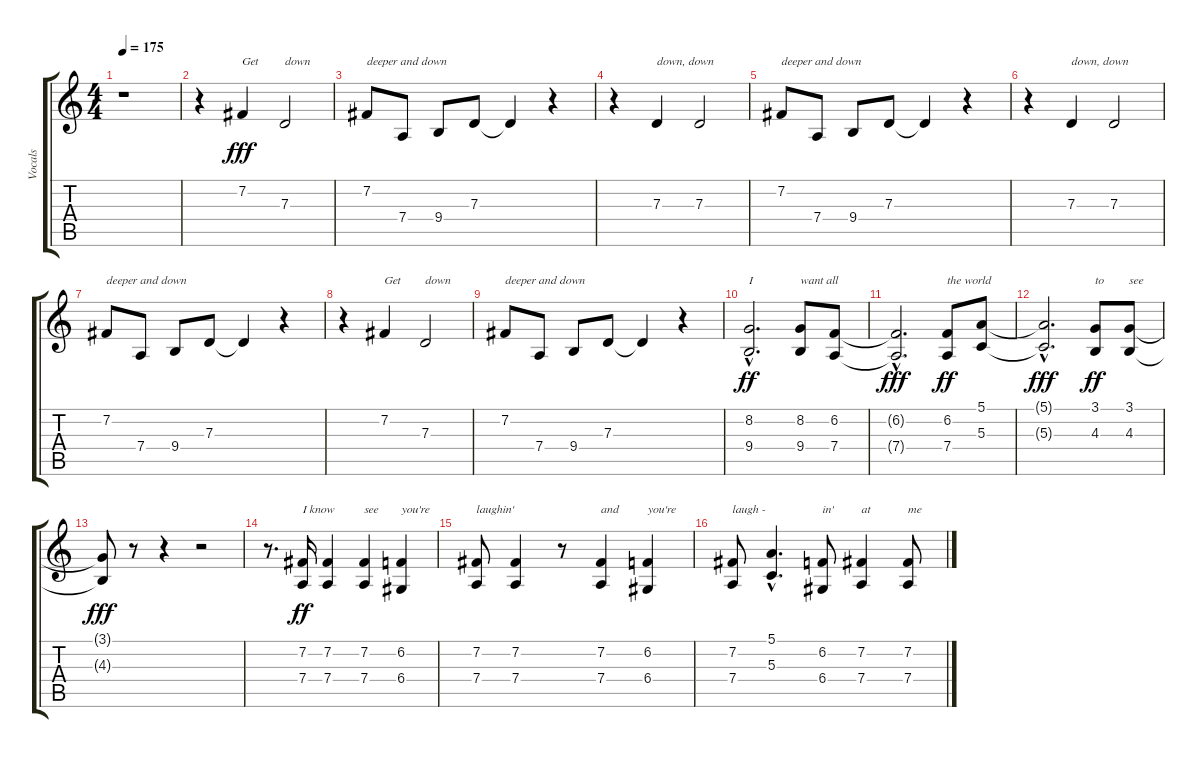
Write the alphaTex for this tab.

\track ("Vocals" "Vocals") {instrument altosax}
\staff {score tabs}
\tuning (E4 B3 G3 D3 A2 E2) {hide}
\ts (4 4)
\tempo 175
\clef g2
\ks c
r.1{dy fff} |
r.4 7.2.4{txt "Get"} 7.3.2{txt "down"} |
7.2.8{txt "deeper and down"} 7.4.8 9.4.8 7.3.8 7.3{t}.4 r.4 |
r.4 7.3.4{txt "down, down"} 7.3.2 |
7.2.8{txt "deeper and down"} 7.4.8 9.4.8 7.3.8 7.3{t}.4 r.4 |
r.4 7.3.4{txt "down, down"} 7.3.2 |
7.2.8{txt "deeper and down"} 7.4.8 9.4.8 7.3.8 7.3{t}.4 r.4 |
r.4 7.2.4{txt "Get"} 7.3.2{txt "down"} |
7.2.8{txt "deeper and down"} 7.4.8 9.4.8 7.3.8 7.3{t}.4 r.4 |
(8.2{hac} 9.4{hac}).2{d txt "I" dy ff} (8.2 9.4).8{txt "want all"} (6.2 7.4).8 |
(6.2{hac t} 7.4{hac t}).2{d dy fff} (6.2 7.4).8{txt "the world" dy ff} (5.1 5.3).8 |
(5.1{hac t} 5.3{hac t}).2{d dy fff} (3.1 4.3).8{txt "to" dy ff} (3.1 4.3).8{txt "see"} |
(3.1{t} 4.3{t}).8{dy fff} r.8 r.4 r.2 |
r.8{d} (7.2 7.4).16{txt "I know" dy ff} (7.2 7.4).4{txt " "} (7.2 7.4).4{txt "see"} (6.2 6.4).4{txt "you're"} |
(7.2 7.4).8{txt "laughin'"} (7.2 7.4).4 r.8 (7.2 7.4).4{txt "and"} (6.2 6.4).4{txt "you're"} |
(7.2 7.4).8{txt "laugh -"} (5.1{hac} 5.3{hac}).4{d} (6.2 6.4).8{txt "in'"} (7.2 7.4).4{txt "at"} (7.2 7.4).8{txt "me"}
